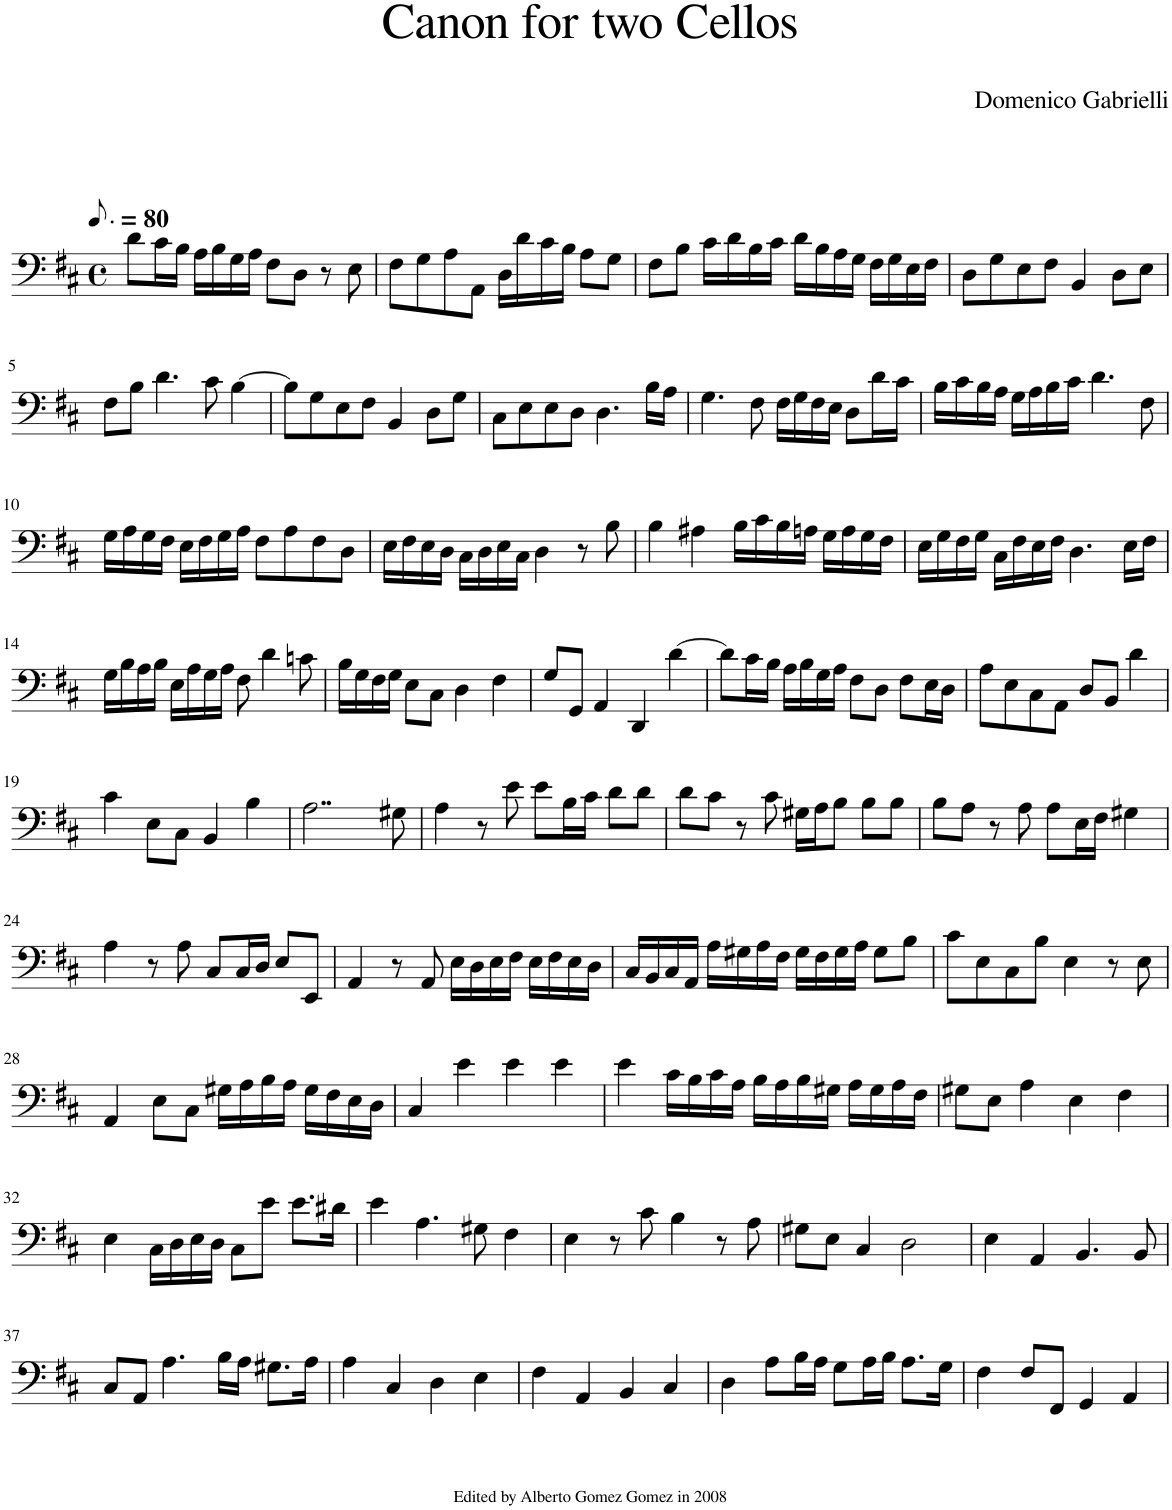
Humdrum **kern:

**kern
*part1
*staff1
*I"Violoncello
*I'Vc.
*clefF4
*k[f#c#]
*M4/4
*met(c)
*MM60
=1
8d\L
16c#\L
16B\JJ
16A\LL
16B\
16G\
16A\JJ
8F#\L
8D\J
8r
8E\
=2
8F#\L
8G\
8A\
8AA\J
16D\LL
16d\
16c#\
16B\JJ
8A\L
8G\J
=3
8F#\L
8B\J
16c#\LL
16d\
16B\
16c#\JJ
16d\LL
16B\
16A\
16G\JJ
16F#\LL
16G\
16E\
16F#\JJ
=4
8D\L
8G\
8E\
8F#\J
4BB/
8D\L
8E\J
!!LO:LB:g=z
=5
8F#\L
8B\J
4.d\
8c#\
[4B\
=6
8B\L]
8G\
8E\
8F#\J
4BB/
8D\L
8G\J
=7
8C#\L
8E\
8E\
8D\J
4.D\
16B\LL
16A\JJ
=8
4.G\
8F#\
16F#\LL
16G\
16F#\
16E\JJ
8D\L
16d\L
16c#\JJ
=9
16B\LL
16c#\
16B\
16A\JJ
16G\LL
16A\
16B\
16c#\JJ
4.d\
8F#\
!!LO:LB:g=z
=10
16G\LL
16A\
16G\
16F#\JJ
16E\LL
16F#\
16G\
16A\JJ
8F#\L
8A\
8F#\
8D\J
=11
16E\LL
16F#\
16E\
16D\JJ
16C#\LL
16D\
16E\
16C#\JJ
4D\
8r
8B\
=12
4B\
4A#X\
16B\LL
16c#\
16B\
16An\JJ
16G\LL
16A\
16G\
16F#\JJ
=13
16E\LL
16G\
16F#\
16G\JJ
16C#\LL
16F#\
16E\
16F#\JJ
4.D\
16E\LL
16F#\JJ
!!LO:LB:g=z
=14
16G\LL
16B\
16A\
16B\JJ
16E\LL
16A\
16G\
16A\JJ
8F#\
4d\
8cn\
=15
16B\LL
16G\
16F#\
16G\JJ
8E\L
8C#\J
4D\
4F#\
=16
8G/L
8GG/J
4AA/
4DD/
[4d\
=17
8d\L]
16c#\L
16B\JJ
16A\LL
16B\
16G\
16A\JJ
8F#\L
8D\J
8F#\L
16E\L
16D\JJ
=18
8A\L
8E\
8C#\
8AA\J
8D/L
8BB/J
4d\
!!LO:LB:g=z
=19
4c#\
8E\L
8C#\J
4BB/
4B\
=20
2..A\
8G#X\
=21
4A\
8r
8e\
8e\L
16B\L
16c#\JJ
8d\L
8d\J
=22
8d\L
8c#\J
8r
8c#\
16G#X\LL
16A\J
8B\J
8B\L
8B\J
=23
8B\L
8A\J
8r
8A\
8A\L
16E\L
16F#\JJ
4G#X\
!!LO:LB:g=z
=24
4A\
8r
8A\
8C#/L
16C#/L
16D/JJ
8E/L
8EE/J
=25
4AA/
8r
8AA/
16E\LL
16D\
16E\
16F#\JJ
16E\LL
16F#\
16E\
16D\JJ
=26
16C#/LL
16BB/
16C#/
16AA/JJ
16A\LL
16G#X\
16A\
16F#\JJ
16G#\LL
16F#\
16G#\
16A\JJ
8G#\L
8B\J
=27
8c#\L
8E\
8C#\
8B\J
4E\
8r
8E\
!!LO:LB:g=z
=28
4AA/
8E\L
8C#\J
16G#X\LL
16A\
16B\
16A\JJ
16G#\LL
16F#\
16E\
16D\JJ
=29
4C#/
4e\
4e\
4e\
=30
4e\
16c#\LL
16B\
16c#\
16A\JJ
16B\LL
16A\
16B\
16G#X\JJ
16A\LL
16G#\
16A\
16F#\JJ
=31
8G#X\L
8E\J
4A\
4E\
4F#\
!!LO:LB:g=z
=32
4E\
16C#\LL
16D\
16E\
16D\JJ
8C#\L
8e\J
8.e\L
16d#X\Jk
=33
4e\
4.A\
8G#X\
4F#\
=34
4E\
8r
8c#\
4B\
8r
8A\
=35
8G#X\L
8E\J
4C#/
2D\
=36
4E\
4AA/
4.BB/
8BB/
!!LO:LB:g=z
=37
8C#/L
8AA/J
4.A\
16B\LL
16A\JJ
8.G#X\L
16A\Jk
=38
4A\
4C#/
4D\
4E\
=39
4F#\
4AA/
4BB/
4C#/
=40
4D\
8A\L
16B\L
16A\JJ
8G\L
16A\L
16B\JJ
8.A\L
16G\Jk
=41
4F#\
8F#/L
8FF#/J
4GG/
4AA/
=
*-
